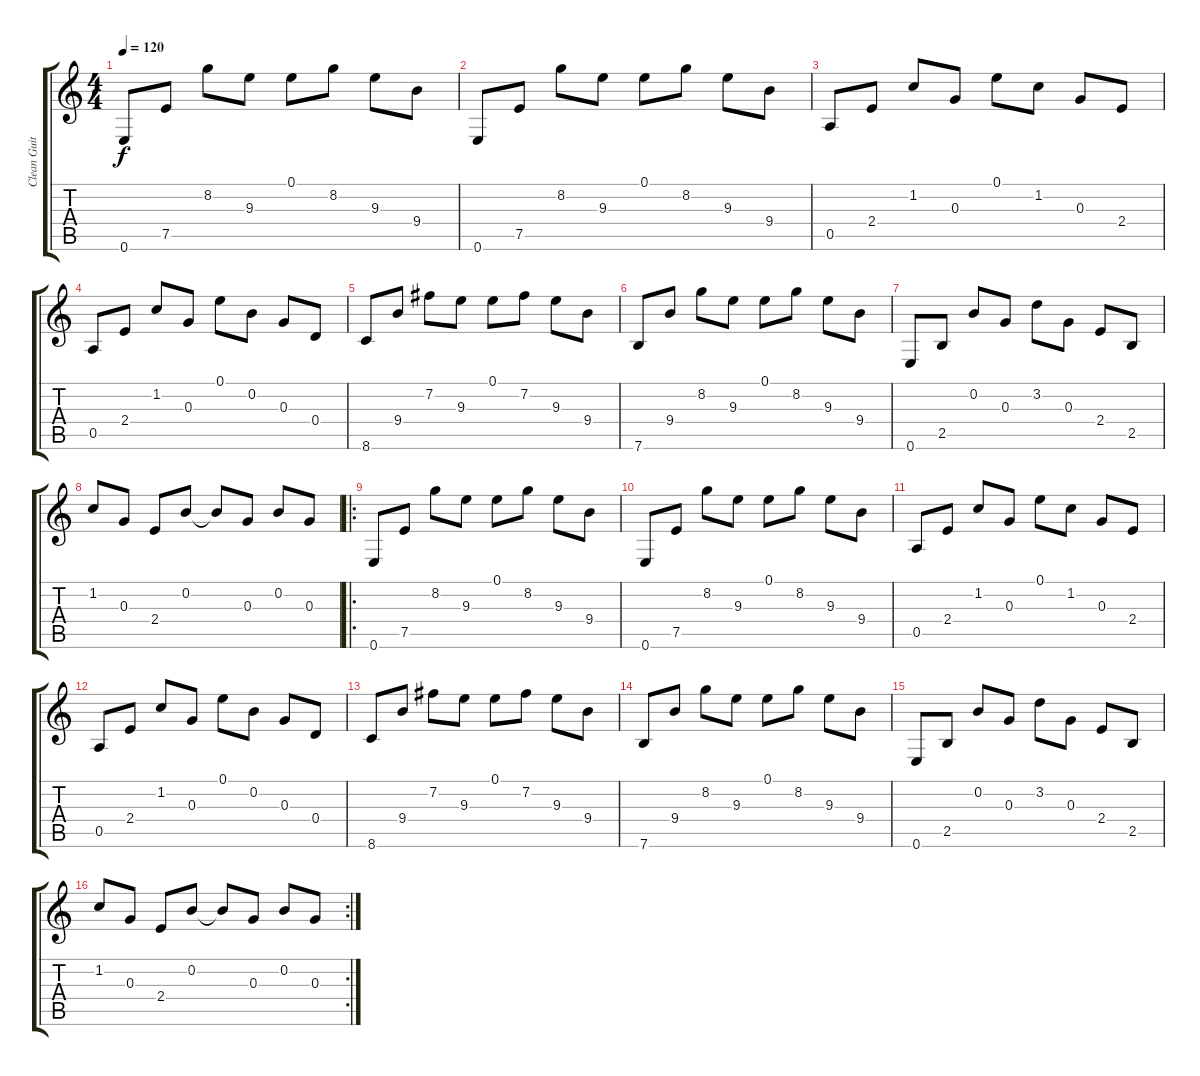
\track ("Clean Guitar" "Clean Guit") {instrument electricguitarclean}
\staff {score tabs}
\tuning (E4 B3 G3 D3 A2 E2) {hide}
\ts (4 4)
\tempo 120
\clef g2
\ks c
0.6.8{dy f instrument electricguitarclean} 7.5.8 8.2.8 9.3.8 0.1.8 8.2.8 9.3.8 9.4.8 |
0.6.8 7.5.8 8.2.8 9.3.8 0.1.8 8.2.8 9.3.8 9.4.8 |
0.5.8 2.4.8 1.2.8 0.3.8 0.1.8 1.2.8 0.3.8 2.4.8 |
0.5.8 2.4.8 1.2.8 0.3.8 0.1.8 0.2.8 0.3.8 0.4.8 |
8.6.8 9.4.8 7.2.8 9.3.8 0.1.8 7.2.8 9.3.8 9.4.8 |
7.6.8 9.4.8 8.2.8 9.3.8 0.1.8 8.2.8 9.3.8 9.4.8 |
0.6.8 2.5.8 0.2.8 0.3.8 3.2.8 0.3.8 2.4.8 2.5.8 |
1.2.8 0.3.8 2.4.8 0.2.8 0.2{t}.8 0.3.8 0.2.8 0.3.8 |
\ro
0.6.8 7.5.8 8.2.8 9.3.8 0.1.8 8.2.8 9.3.8 9.4.8 |
0.6.8 7.5.8 8.2.8 9.3.8 0.1.8 8.2.8 9.3.8 9.4.8 |
0.5.8 2.4.8 1.2.8 0.3.8 0.1.8 1.2.8 0.3.8 2.4.8 |
0.5.8 2.4.8 1.2.8 0.3.8 0.1.8 0.2.8 0.3.8 0.4.8 |
8.6.8 9.4.8 7.2.8 9.3.8 0.1.8 7.2.8 9.3.8 9.4.8 |
7.6.8 9.4.8 8.2.8 9.3.8 0.1.8 8.2.8 9.3.8 9.4.8 |
0.6.8 2.5.8 0.2.8 0.3.8 3.2.8 0.3.8 2.4.8 2.5.8 |
\rc 2
1.2.8 0.3.8 2.4.8 0.2.8 0.2{t}.8 0.3.8 0.2.8 0.3.8
